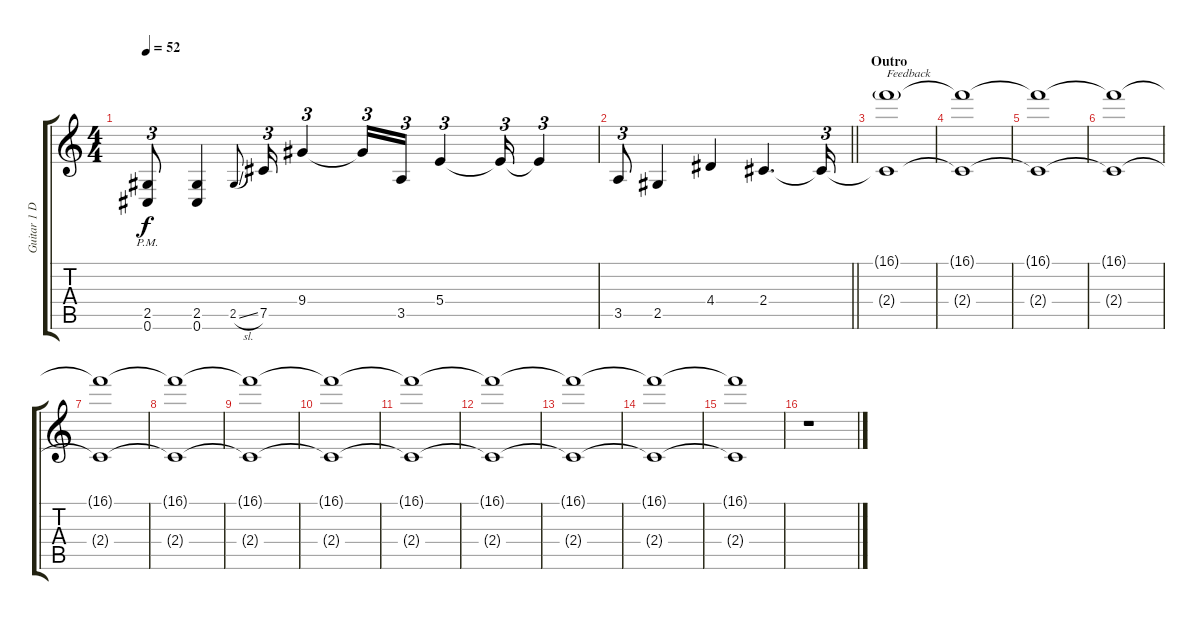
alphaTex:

\track ("Guitar 1 Delay and Feedback (Ignore Me)" "Guitar 1 D") {instrument distortionguitar}
\staff {score tabs}
\tuning (Db4 Ab3 E3 B2 Gb2 Db2) {hide}
\ts (4 4)
\tempo 52
\clef g2
\ks c
(2.5{pm} 0.6{pm}).8{tu (3 2) dy f} (2.5 0.6).4 2.5{sl}.8{gr onbeat} 7.5.16{tu (3 2)} 9.4.4{tu (3 2)} 9.4{t}.16{tu (3 2)} 3.5.16{tu (3 2)} 5.4.4{tu (3 2)} 5.4{t}.16{tu (3 2)} 5.4{t}.4{tu (3 2)} |
\barLineRight lightlight
3.5.8{tu (3 2)} 2.5.4 4.4.4 2.4.4{d} 2.4{t}.16{tu (3 2)} |
\section ("" "Outro")
(16.1{g} 2.4{t}).1{txt "Feedback" volume 8} |
(16.1{t} 2.4{t}).1 |
(16.1{t} 2.4{t}).1 |
(16.1{t} 2.4{t}).1 |
(16.1{t} 2.4{t}).1{volume 4} |
(16.1{t} 2.4{t}).1 |
(16.1{t} 2.4{t}).1 |
(16.1{t} 2.4{t}).1 |
(16.1{t} 2.4{t}).1{volume 0} |
(16.1{t} 2.4{t}).1 |
(16.1{t} 2.4{t}).1 |
(16.1{t} 2.4{t}).1 |
(16.1{t} 2.4{t}).1 |
r.1
